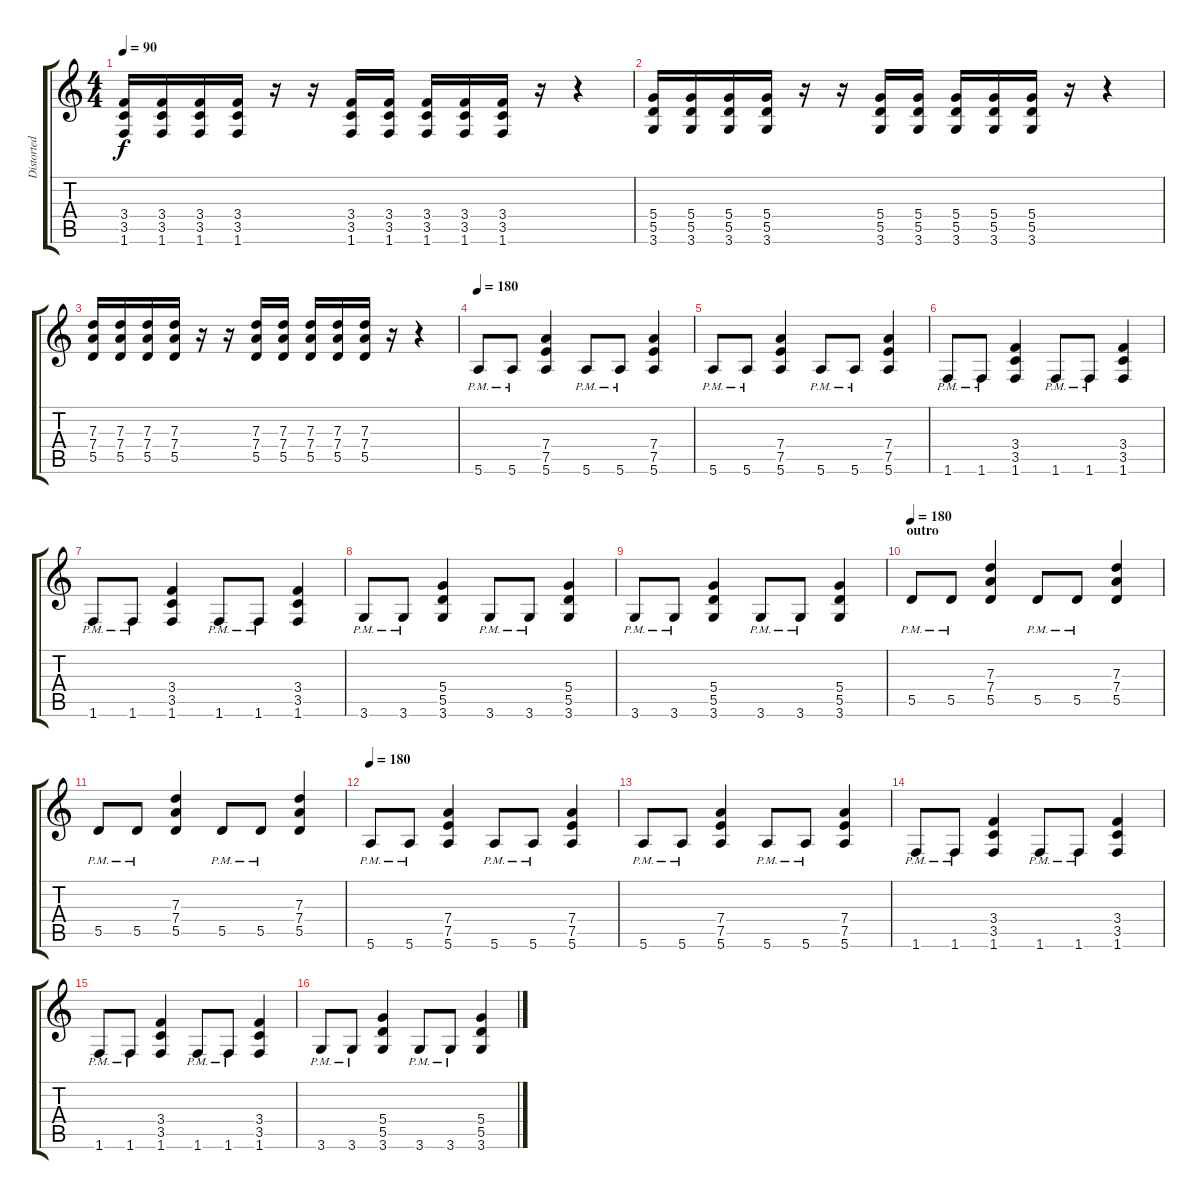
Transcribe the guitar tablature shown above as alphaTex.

\track ("Distorted Gtr 2" "Distorted ") {instrument acousticguitarnylon}
\staff {score tabs}
\tuning (E4 B3 G3 D3 A2 E2) {hide}
\ts (4 4)
\tempo 90
\clef g2
\ks aminor
(3.4 3.5 1.6).16{dy f} (3.4 3.5 1.6).16 (3.4 3.5 1.6).16 (3.4 3.5 1.6).16 r.16 r.16 (3.4 3.5 1.6).16 (3.4 3.5 1.6).16 (3.4 3.5 1.6).16 (3.4 3.5 1.6).16 (3.4 3.5 1.6).16 r.16 r.4 |
(5.4 5.5 3.6).16 (5.4 5.5 3.6).16 (5.4 5.5 3.6).16 (5.4 5.5 3.6).16 r.16 r.16 (5.4 5.5 3.6).16 (5.4 5.5 3.6).16 (5.4 5.5 3.6).16 (5.4 5.5 3.6).16 (5.4 5.5 3.6).16 r.16 r.4 |
(7.3 7.4 5.5).16 (7.3 7.4 5.5).16 (7.3 7.4 5.5).16 (7.3 7.4 5.5).16 r.16 r.16 (7.3 7.4 5.5).16 (7.3 7.4 5.5).16 (7.3 7.4 5.5).16 (7.3 7.4 5.5).16 (7.3 7.4 5.5).16 r.16 r.4 |
\tempo 180
5.6{pm}.8 5.6{pm}.8 (7.4 7.5 5.6).4 5.6{pm}.8 5.6{pm}.8 (7.4 7.5 5.6).4 |
5.6{pm}.8 5.6{pm}.8 (7.4 7.5 5.6).4 5.6{pm}.8 5.6{pm}.8 (7.4 7.5 5.6).4 |
1.6{pm}.8 1.6{pm}.8 (3.4 3.5 1.6).4 1.6{pm}.8 1.6{pm}.8 (3.4 3.5 1.6).4 |
1.6{pm}.8 1.6{pm}.8 (3.4 3.5 1.6).4 1.6{pm}.8 1.6{pm}.8 (3.4 3.5 1.6).4 |
3.6{pm}.8 3.6{pm}.8 (5.4 5.5 3.6).4 3.6{pm}.8 3.6{pm}.8 (5.4 5.5 3.6).4 |
3.6{pm}.8 3.6{pm}.8 (5.4 5.5 3.6).4 3.6{pm}.8 3.6{pm}.8 (5.4 5.5 3.6).4 |
\section ("" "outro")
\tempo 180
5.5{pm}.8 5.5{pm}.8 (7.3 7.4 5.5).4 5.5{pm}.8 5.5{pm}.8 (7.3 7.4 5.5).4 |
5.5{pm}.8 5.5{pm}.8 (7.3 7.4 5.5).4 5.5{pm}.8 5.5{pm}.8 (7.3 7.4 5.5).4 |
\tempo 180
5.6{pm}.8 5.6{pm}.8 (7.4 7.5 5.6).4 5.6{pm}.8 5.6{pm}.8 (7.4 7.5 5.6).4 |
5.6{pm}.8 5.6{pm}.8 (7.4 7.5 5.6).4 5.6{pm}.8 5.6{pm}.8 (7.4 7.5 5.6).4 |
1.6{pm}.8 1.6{pm}.8 (3.4 3.5 1.6).4 1.6{pm}.8 1.6{pm}.8 (3.4 3.5 1.6).4 |
1.6{pm}.8 1.6{pm}.8 (3.4 3.5 1.6).4 1.6{pm}.8 1.6{pm}.8 (3.4 3.5 1.6).4 |
3.6{pm}.8 3.6{pm}.8 (5.4 5.5 3.6).4 3.6{pm}.8 3.6{pm}.8 (5.4 5.5 3.6).4
